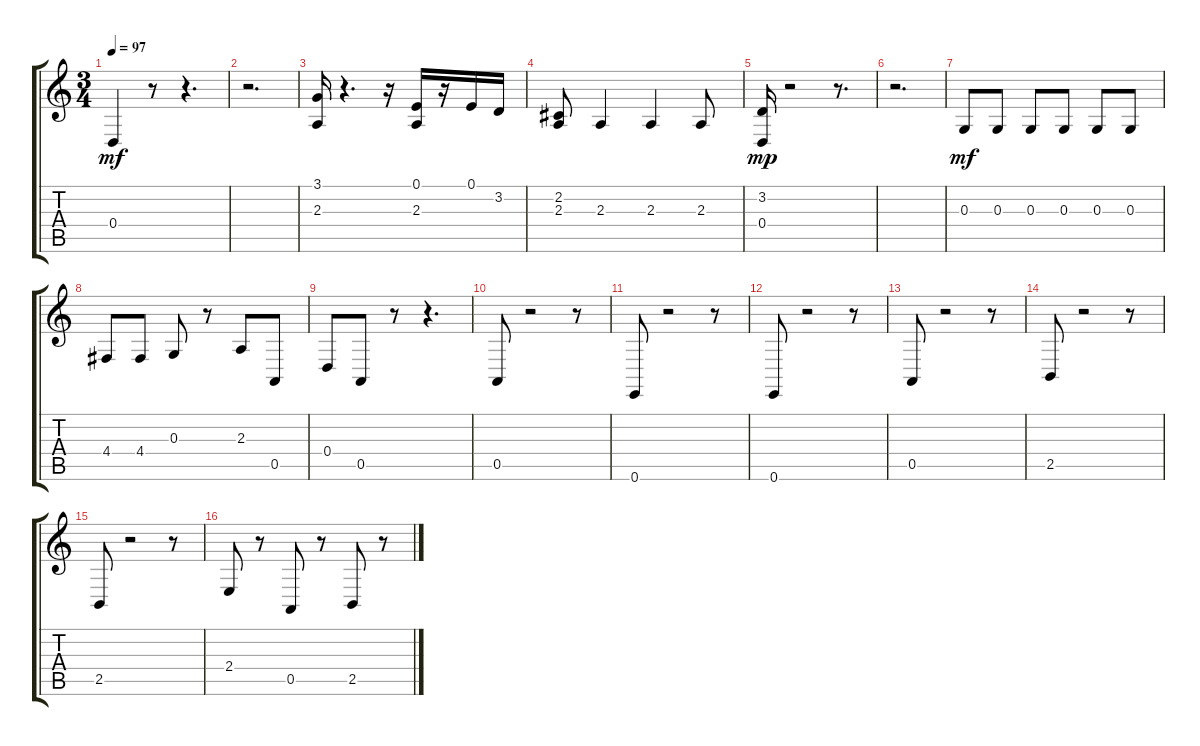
\track "" {instrument pizzicatostrings}
\staff {score tabs}
\tuning (E4 B3 G3 D3 A2 E2) {hide}
\ts (3 4)
\tempo 97
\clef g2
\ks c
0.4.4{dy mf} r.8 r.4{d} |
r.2{d} |
(3.1 2.3).16 r.4{d} r.16 (0.1 2.3).16 r.16 0.1.16 3.2.16 |
(2.2 2.3).8 2.3.4 2.3.4 2.3.8 |
(3.2 0.4).16{dy mp} r.2 r.8{d} |
r.2{d} |
0.3.8{dy mf} 0.3.8 0.3.8 0.3.8 0.3.8 0.3.8 |
4.4.8 4.4.8 0.3.8 r.8 2.3.8 0.5.8 |
0.4.8 0.5.8 r.8 r.4{d} |
0.5.8{instrument pizzicatostrings} r.2 r.8 |
0.6.8 r.2 r.8 |
0.6.8 r.2 r.8 |
0.5.8 r.2 r.8 |
2.5.8 r.2 r.8 |
2.5.8 r.2 r.8 |
2.4.8 r.8 0.5.8 r.8 2.5.8 r.8
